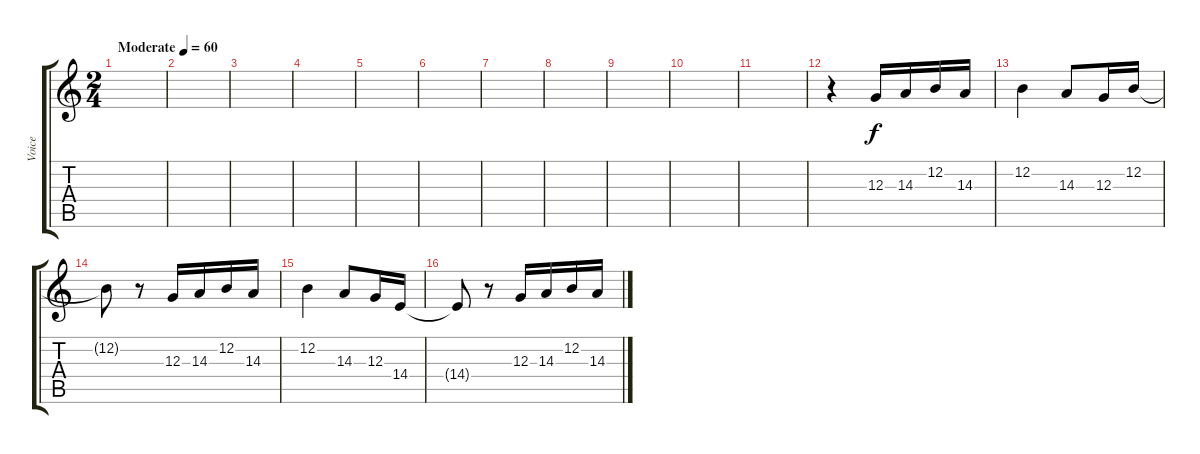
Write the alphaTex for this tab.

\track ("Voice" "Voice") {instrument synthvoice}
\staff {score tabs}
\tuning (E4 B3 G3 D3 A2 E2) {hide}
\ts (2 4)
\tempo (60 "Moderate")
\clef g2
\ks c
|
|
|
|
|
|
|
|
|
|
|
r.4 12.3.16 14.3.16 12.2.16 14.3.16{txt ""} |
12.2.4 14.3.8 12.3.16 12.2.16 |
12.2{t}.8 r.8 12.3.16 14.3.16 12.2.16 14.3.16 |
12.2.4 14.3.8 12.3.16 14.4.16 |
14.4{t}.8 r.8 12.3.16 14.3.16 12.2.16 14.3.16
